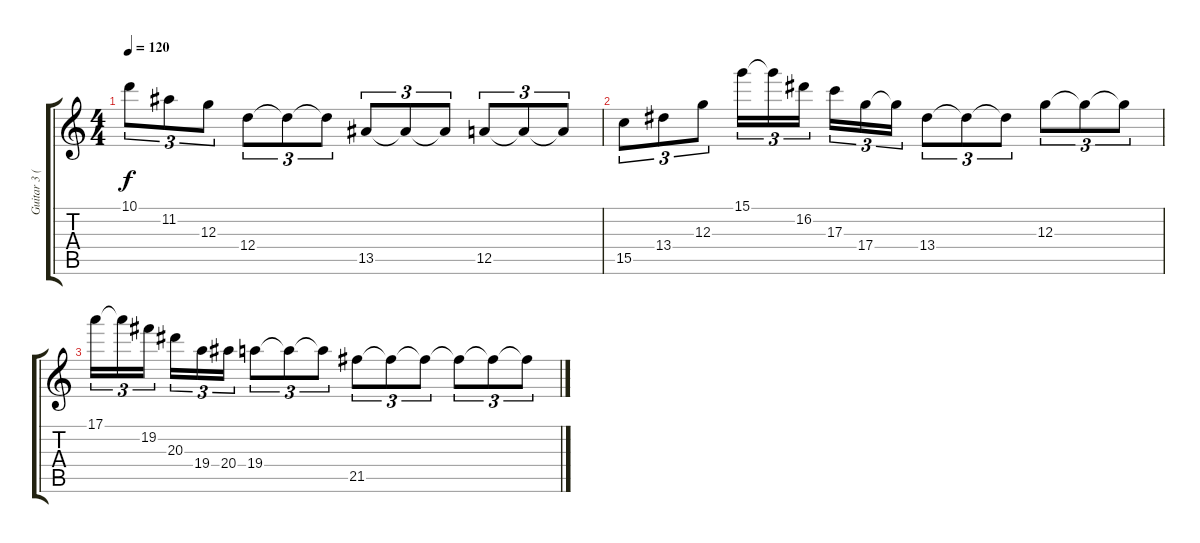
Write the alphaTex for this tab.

\track ("Guitar 3 (Solo)" "Guitar 3 (") {instrument distortionguitar}
\staff {score tabs}
\tuning (E4 B3 G3 D3 A2 E2) {hide}
\ts (4 4)
\tempo 120
\clef g2
\ks c
10.1.8{tu (3 2) dy f} 11.2.8{tu (3 2)} 12.3.8{tu (3 2)} 12.4.8{tu (3 2)} 12.4{t}.8{tu (3 2)} 12.4{t}.8{tu (3 2)} 13.5.8{tu (3 2)} 13.5{t}.8{tu (3 2)} 13.5{t}.8{tu (3 2)} 12.5.8{tu (3 2)} 12.5{t}.8{tu (3 2)} 12.5{t}.8{tu (3 2)} |
15.5.8{tu (3 2)} 13.4.8{tu (3 2)} 12.3.8{tu (3 2)} 15.1.16{tu (3 2)} 15.1{t}.16{tu (3 2)} 16.2.16{tu (3 2)} 17.3.16{tu (3 2)} 17.4.16{tu (3 2)} 17.4{t}.16{tu (3 2)} 13.4.8{tu (3 2)} 13.4{t}.8{tu (3 2)} 13.4{t}.8{tu (3 2)} 12.3.8{tu (3 2)} 12.3{t}.8{tu (3 2)} 12.3{t}.8{tu (3 2)} |
17.1.16{tu (3 2)} 17.1{t}.16{tu (3 2)} 19.2.16{tu (3 2)} 20.3.16{tu (3 2)} 19.4.16{tu (3 2)} 20.4.16{tu (3 2)} 19.4.8{tu (3 2)} 19.4{t}.8{tu (3 2)} 19.4{t}.8{tu (3 2)} 21.5.8{tu (3 2)} 21.5{t}.8{tu (3 2)} 21.5{t}.8{tu (3 2)} 21.5{t}.8{tu (3 2)} 21.5{t}.8{tu (3 2)} 21.5{t}.8{tu (3 2)}
